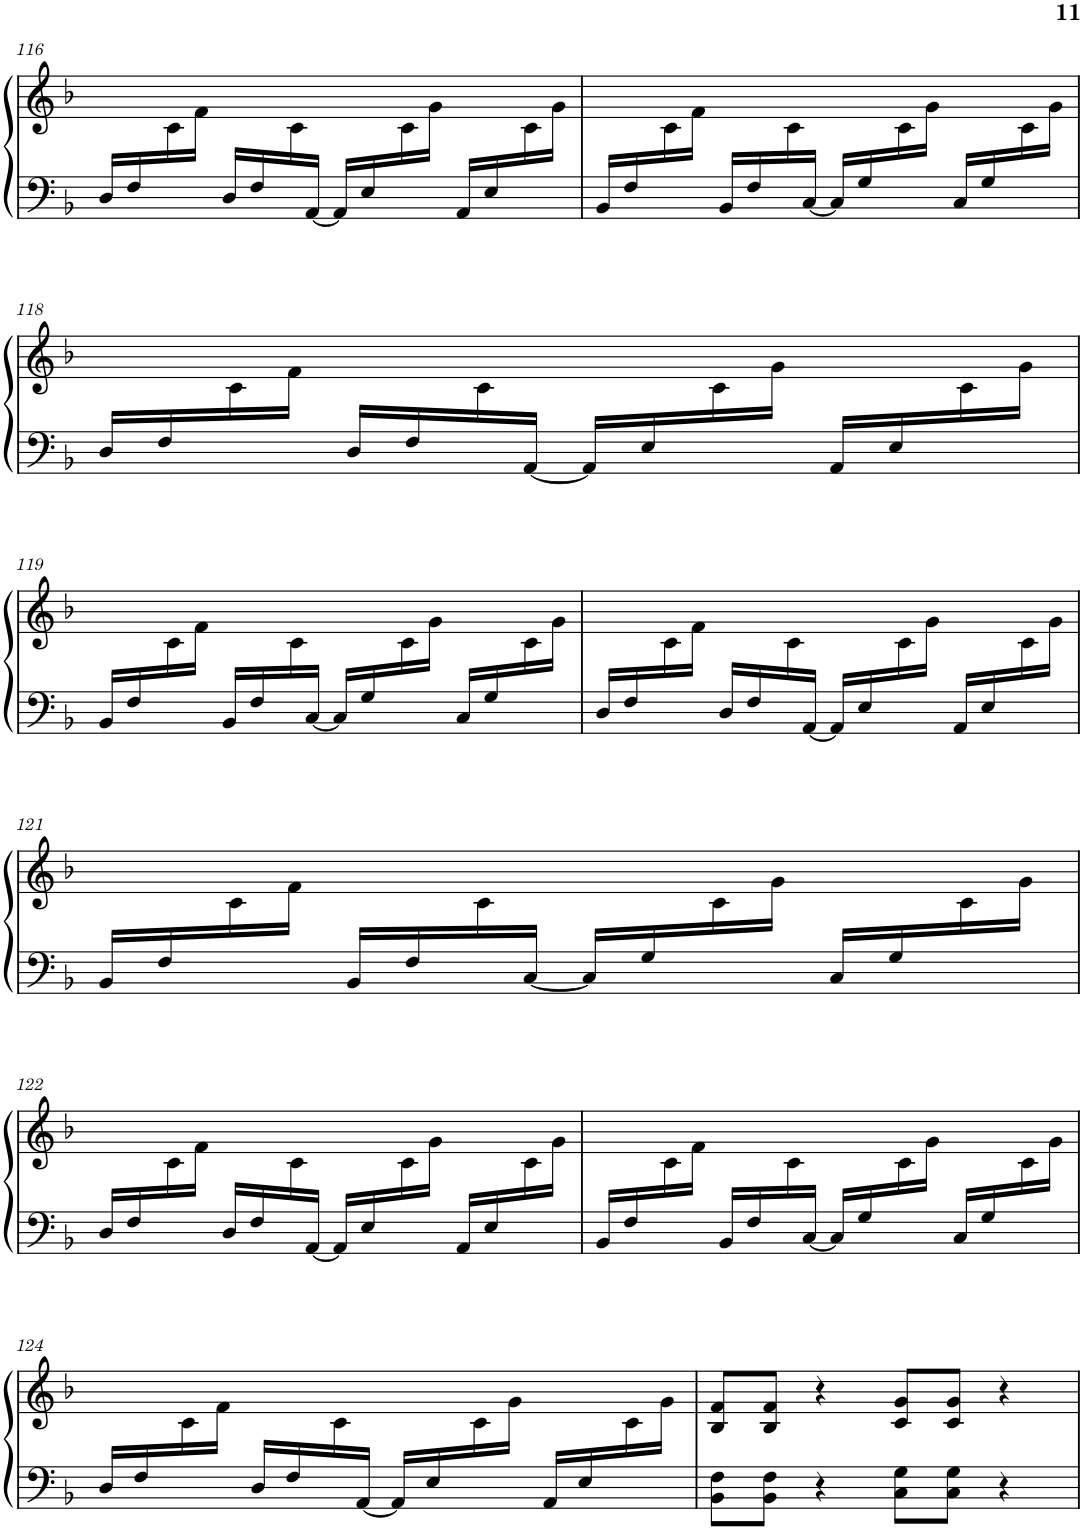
**kern	**kern
*part1	*part1
*staff2	*staff1
*I"Piano	*
*I'Pno.	*
!!LO:PB:g=z
*clefF4	*clefG2
*k[b-]	*k[b-]
*M4/4	*M4/4
=116	=116
*	*^
16D/LL	1ryy	8ryy
16F/	.	.
8ryy	.	16c\
.	.	16f\JJ
16D/LL	.	8ryy
16F/	.	.
16ryy	.	16c\
[16AA/JJ	.	8.ryy
16AA/LL]	.	.
16E/	.	.
8ryy	.	16c\
.	.	16g\JJ
16AA/LL	.	8ryy
16E/	.	.
8ryy	.	16c\
.	.	16g\JJ
=117	=117	=117
16BB-/LL	1ryy	8ryy
16F/	.	.
8ryy	.	16c\
.	.	16f\JJ
16BB-/LL	.	8ryy
16F/	.	.
16ryy	.	16c\
[16C/JJ	.	8.ryy
16C/LL]	.	.
16G/	.	.
8ryy	.	16c\
.	.	16g\JJ
16C/LL	.	8ryy
16G/	.	.
8ryy	.	16c\
.	.	16g\JJ
!!LO:LB:g=z	!!
=118	=118	=118
16D/LL	1ryy	8ryy
16F/	.	.
8ryy	.	16c\
.	.	16f\JJ
16D/LL	.	8ryy
16F/	.	.
16ryy	.	16c\
[16AA/JJ	.	8.ryy
16AA/LL]	.	.
16E/	.	.
8ryy	.	16c\
.	.	16g\JJ
16AA/LL	.	8ryy
16E/	.	.
8ryy	.	16c\
.	.	16g\JJ
!!LO:LB:g=z	!!
=119	=119	=119
16BB-/LL	1ryy	8ryy
16F/	.	.
8ryy	.	16c\
.	.	16f\JJ
16BB-/LL	.	8ryy
16F/	.	.
16ryy	.	16c\
[16C/JJ	.	8.ryy
16C/LL]	.	.
16G/	.	.
8ryy	.	16c\
.	.	16g\JJ
16C/LL	.	8ryy
16G/	.	.
8ryy	.	16c\
.	.	16g\JJ
=120	=120	=120
16D/LL	1ryy	8ryy
16F/	.	.
8ryy	.	16c\
.	.	16f\JJ
16D/LL	.	8ryy
16F/	.	.
16ryy	.	16c\
[16AA/JJ	.	8.ryy
16AA/LL]	.	.
16E/	.	.
8ryy	.	16c\
.	.	16g\JJ
16AA/LL	.	8ryy
16E/	.	.
8ryy	.	16c\
.	.	16g\JJ
!!LO:LB:g=z	!!
=121	=121	=121
16BB-/LL	1ryy	8ryy
16F/	.	.
8ryy	.	16c\
.	.	16f\JJ
16BB-/LL	.	8ryy
16F/	.	.
16ryy	.	16c\
[16C/JJ	.	8.ryy
16C/LL]	.	.
16G/	.	.
8ryy	.	16c\
.	.	16g\JJ
16C/LL	.	8ryy
16G/	.	.
8ryy	.	16c\
.	.	16g\JJ
!!LO:LB:g=z	!!
=122	=122	=122
16D/LL	1ryy	8ryy
16F/	.	.
8ryy	.	16c\
.	.	16f\JJ
16D/LL	.	8ryy
16F/	.	.
16ryy	.	16c\
[16AA/JJ	.	8.ryy
16AA/LL]	.	.
16E/	.	.
8ryy	.	16c\
.	.	16g\JJ
16AA/LL	.	8ryy
16E/	.	.
8ryy	.	16c\
.	.	16g\JJ
=123	=123	=123
16BB-/LL	1ryy	8ryy
16F/	.	.
8ryy	.	16c\
.	.	16f\JJ
16BB-/LL	.	8ryy
16F/	.	.
16ryy	.	16c\
[16C/JJ	.	8.ryy
16C/LL]	.	.
16G/	.	.
8ryy	.	16c\
.	.	16g\JJ
16C/LL	.	8ryy
16G/	.	.
8ryy	.	16c\
.	.	16g\JJ
!!LO:LB:g=z	!!
=124	=124	=124
16D/LL	1ryy	8ryy
16F/	.	.
8ryy	.	16c\
.	.	16f\JJ
16D/LL	.	8ryy
16F/	.	.
16ryy	.	16c\
[16AA/JJ	.	8.ryy
16AA/LL]	.	.
16E/	.	.
8ryy	.	16c\
.	.	16g\JJ
16AA/LL	.	8ryy
16E/	.	.
8ryy	.	16c\
.	.	16g\JJ
*	*v	*v
=125	=125
8BB-\ 8F\L	8B-/ 8f/L
8BB-\ 8F\J	8B-/ 8f/J
4r	4r
8C\ 8G\L	8c/ 8g/L
8C\ 8G\J	8c/ 8g/J
4r	4r
=	=
*-	*-
